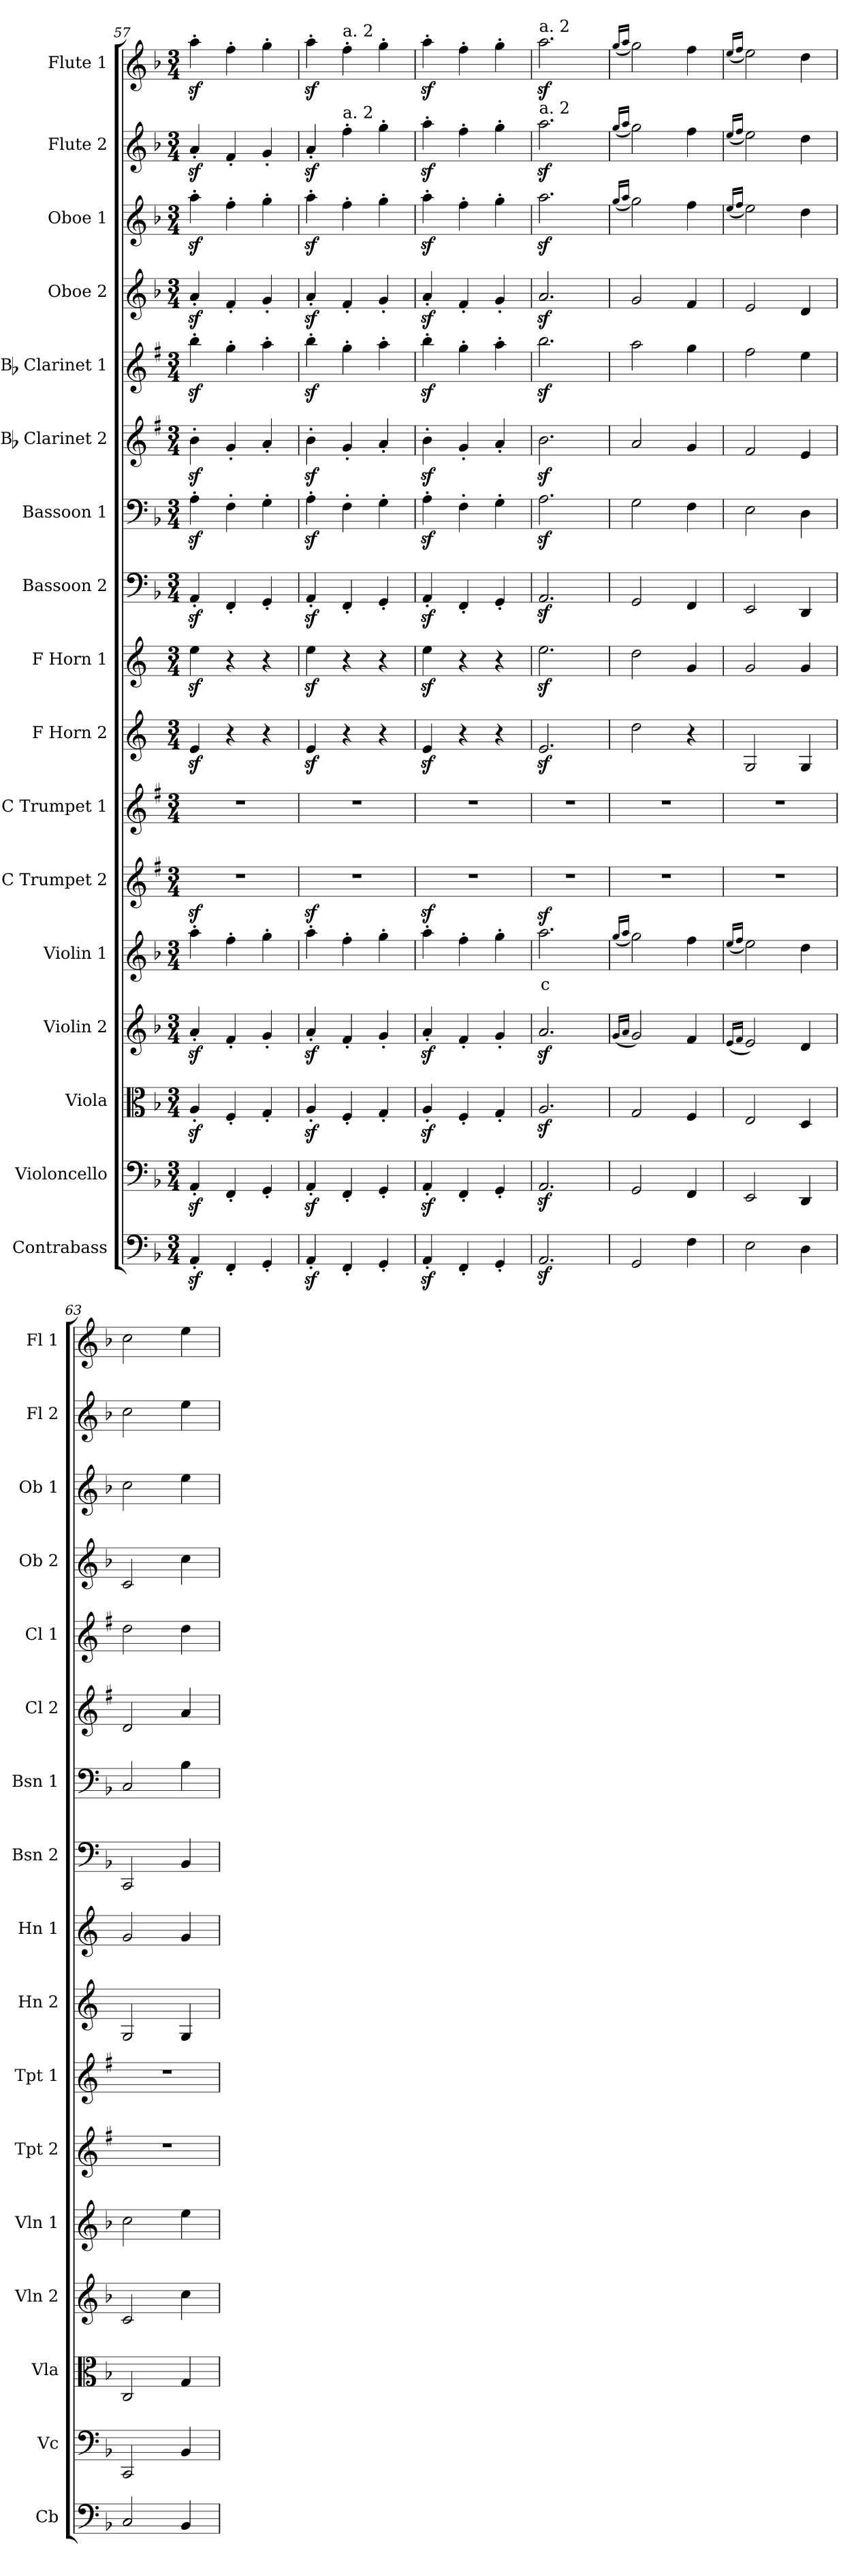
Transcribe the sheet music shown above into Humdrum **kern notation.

**kern	**kern	**kern	**kern	**kern	**text	**kern	**kern	**kern	**kern	**kern	**kern	**kern	**kern	**kern	**kern	**kern	**kern
*part17	*part16	*part15	*part14	*part13	*part13	*part12	*part11	*part10	*part9	*part8	*part7	*part6	*part5	*part4	*part3	*part2	*part1
*staff17	*staff16	*staff15	*staff14	*staff13	*staff13	*staff12	*staff11	*staff10	*staff9	*staff8	*staff7	*staff6	*staff5	*staff4	*staff3	*staff2	*staff1
*I"Contrabass	*I"Violoncello	*I"Viola	*I"Violin 2	*I"Violin 1	*	*I"C Trumpet 2	*I"C Trumpet 1	*I"F Horn 2	*I"F Horn 1	*I"Bassoon 2	*I"Bassoon 1	*I"Bb Clarinet 2	*I"Bb Clarinet 1	*I"Oboe  2	*I"Oboe 1	*I"Flute 2	*I"Flute 1
*I'Cb	*I'Vc	*I'Vla	*I'Vln 2	*I'Vln 1	*	*I'Tpt 2	*I'Tpt 1	*I'Hn 2	*I'Hn 1	*I'Bsn 2	*I'Bsn 1	*I'Cl 2	*I'Cl 1	*I'Ob 2	*I'Ob 1	*I'Fl 2	*I'Fl 1
*clefF4	*clefF4	*clefC3	*clefG2	*clefG2	*	*clefG2	*clefG2	*clefG2	*clefG2	*clefF4	*clefF4	*clefG2	*clefG2	*clefG2	*clefG2	*clefG2	*clefG2
*ITrd7c12	*	*	*	*	*	*ITrd1c2	*ITrd1c2	*ITrd4c7	*ITrd4c7	*	*	*ITrd1c2	*ITrd1c2	*	*	*	*
*k[b-]	*k[b-]	*k[b-]	*k[b-]	*k[b-]	*	*k[b-]	*k[b-]	*k[b-]	*k[b-]	*k[b-]	*k[b-]	*k[b-]	*k[b-]	*k[b-]	*k[b-]	*k[b-]	*k[b-]
*M3/4	*M3/4	*M3/4	*M3/4	*M3/4	*	*M3/4	*M3/4	*M3/4	*M3/4	*M3/4	*M3/4	*M3/4	*M3/4	*M3/4	*M3/4	*M3/4	*M3/4
=57	=57	=57	=57	=57	=57	=57	=57	=57	=57	=57	=57	=57	=57	=57	=57	=57	=57
4AAAz<'/	4AAz<'/	4Az<'/	4az<'/	4aaz<'\	.	2.r	2.r	4Az</	4az<\	4AAz<'/	4Az<'\	4az<'\	4aaz<'\	4az<'/	4aaz<'\	4az<'/	4aaz<'\
4FFF'/	4FF'/	4F'/	4f'/	4ff'\	.	.	.	4r	4r	4FF'/	4F'\	4f'/	4ff'\	4f'/	4ff'\	4f'/	4ff'\
4GGG'/	4GG'/	4G'/	4g'/	4gg'\	.	.	.	4r	4r	4GG'/	4G'\	4g'/	4gg'\	4g'/	4gg'\	4g'/	4gg'\
=58	=58	=58	=58	=58	=58	=58	=58	=58	=58	=58	=58	=58	=58	=58	=58	=58	=58
4AAAz<'/	4AAz<'/	4Az<'/	4az<'/	4aaz<'\	.	2.r	2.r	4Az</	4az<\	4AAz<'/	4Az<'\	4az<'\	4aaz<'\	4az<'/	4aaz<'\	4az<'/	4aaz<'\
!	!	!	!	!	!	!	!	!	!	!	!	!	!	!	!	!	!LO:TX:a:t=a. 2
!	!	!	!	!	!	!	!	!	!	!	!	!	!	!	!	!LO:TX:a:t=a. 2	!
4FFF'/	4FF'/	4F'/	4f'/	4ff'\	.	.	.	4r	4r	4FF'/	4F'\	4f'/	4ff'\	4f'/	4ff'\	4ff'\	4ff'\
4GGG'/	4GG'/	4G'/	4g'/	4gg'\	.	.	.	4r	4r	4GG'/	4G'\	4g'/	4gg'\	4g'/	4gg'\	4gg'\	4gg'\
=59	=59	=59	=59	=59	=59	=59	=59	=59	=59	=59	=59	=59	=59	=59	=59	=59	=59
4AAAz<'/	4AAz<'/	4Az<'/	4az<'/	4aaz<'\	.	2.r	2.r	4Az</	4az<\	4AAz<'/	4Az<'\	4az<'\	4aaz<'\	4az<'/	4aaz<'\	4aaz<'\	4aaz<'\
4FFF'/	4FF'/	4F'/	4f'/	4ff'\	.	.	.	4r	4r	4FF'/	4F'\	4f'/	4ff'\	4f'/	4ff'\	4ff'\	4ff'\
4GGG'/	4GG'/	4G'/	4g'/	4gg'\	.	.	.	4r	4r	4GG'/	4G'\	4g'/	4gg'\	4g'/	4gg'\	4gg'\	4gg'\
=60	=60	=60	=60	=60	=60	=60	=60	=60	=60	=60	=60	=60	=60	=60	=60	=60	=60
!	!	!	!	!	!	!	!	!	!	!	!	!	!	!	!	!	!LO:TX:a:t=a. 2
!	!	!	!	!	!	!	!	!	!	!	!	!	!	!	!	!LO:TX:a:t=a. 2	!
!	!	!	!	!	!LO:LY:b:color=#FF0000	!	!	!	!	!	!	!	!	!	!	!	!
2.AAAz</	2.AAz</	2.Az</	2.az</	2.aaz<\	c	2.r	2.r	2.Az</	2.az<\	2.AAz</	2.Az<\	2.az<\	2.aaz<\	2.az</	2.aaz<\	2.aaz<\	2.aaz<\
=61	=61	=61	=61	=61	=61	=61	=61	=61	=61	=61	=61	=61	=61	=61	=61	=61	=61
.	.	.	(16qg/LL	(16qgg/LL	.	.	.	.	.	.	.	.	.	.	(16qgg/LL	(16qgg/LL	(16qgg/LL
.	.	.	16qa/JJ	16qaa/JJ	.	.	.	.	.	.	.	.	.	.	16qaa/JJ	16qaa/JJ	16qaa/JJ
2GGG/	2GG/	2G/	2g/)	2gg\)	.	2.r	2.r	2g\	2g\	2GG/	2G\	2g/	2gg\	2g/	2gg\)	2gg\)	2gg\)
4FF\	4FF/	4F/	4f/	4ff\	.	.	.	4r	4c/	4FF/	4F\	4f/	4ff\	4f/	4ff\	4ff\	4ff\
=62	=62	=62	=62	=62	=62	=62	=62	=62	=62	=62	=62	=62	=62	=62	=62	=62	=62
.	.	.	(16qe/LL	(16qee/LL	.	.	.	.	.	.	.	.	.	.	(16qee/LL	(16qee/LL	(16qee/LL
.	.	.	16qf/JJ	16qff/JJ	.	.	.	.	.	.	.	.	.	.	16qff/JJ	16qff/JJ	16qff/JJ
2EE\	2EE/	2E/	2e/)	2ee\)	.	2.r	2.r	2C/	2c/	2EE/	2E\	2e/	2ee\	2e/	2ee\)	2ee\)	2ee\)
4DD\	4DD/	4D/	4d/	4dd\	.	.	.	4C/	4c/	4DD/	4D\	4d/	4dd\	4d/	4dd\	4dd\	4dd\
=63	=63	=63	=63	=63	=63	=63	=63	=63	=63	=63	=63	=63	=63	=63	=63	=63	=63
2CC/	2CC/	2C/	2c/	2cc\	.	2.r	2.r	2C/	2c/	2CC/	2C/	2c/	2cc\	2c/	2cc\	2cc\	2cc\
4BBB-/	4BB-/	4G/	4cc\	4ee\	.	.	.	4C/	4c/	4BB-/	4B-\	4g/	4cc\	4cc\	4ee\	4ee\	4ee\
=	=	=	=	=	=	=	=	=	=	=	=	=	=	=	=	=	=
*-	*-	*-	*-	*-	*-	*-	*-	*-	*-	*-	*-	*-	*-	*-	*-	*-	*-
